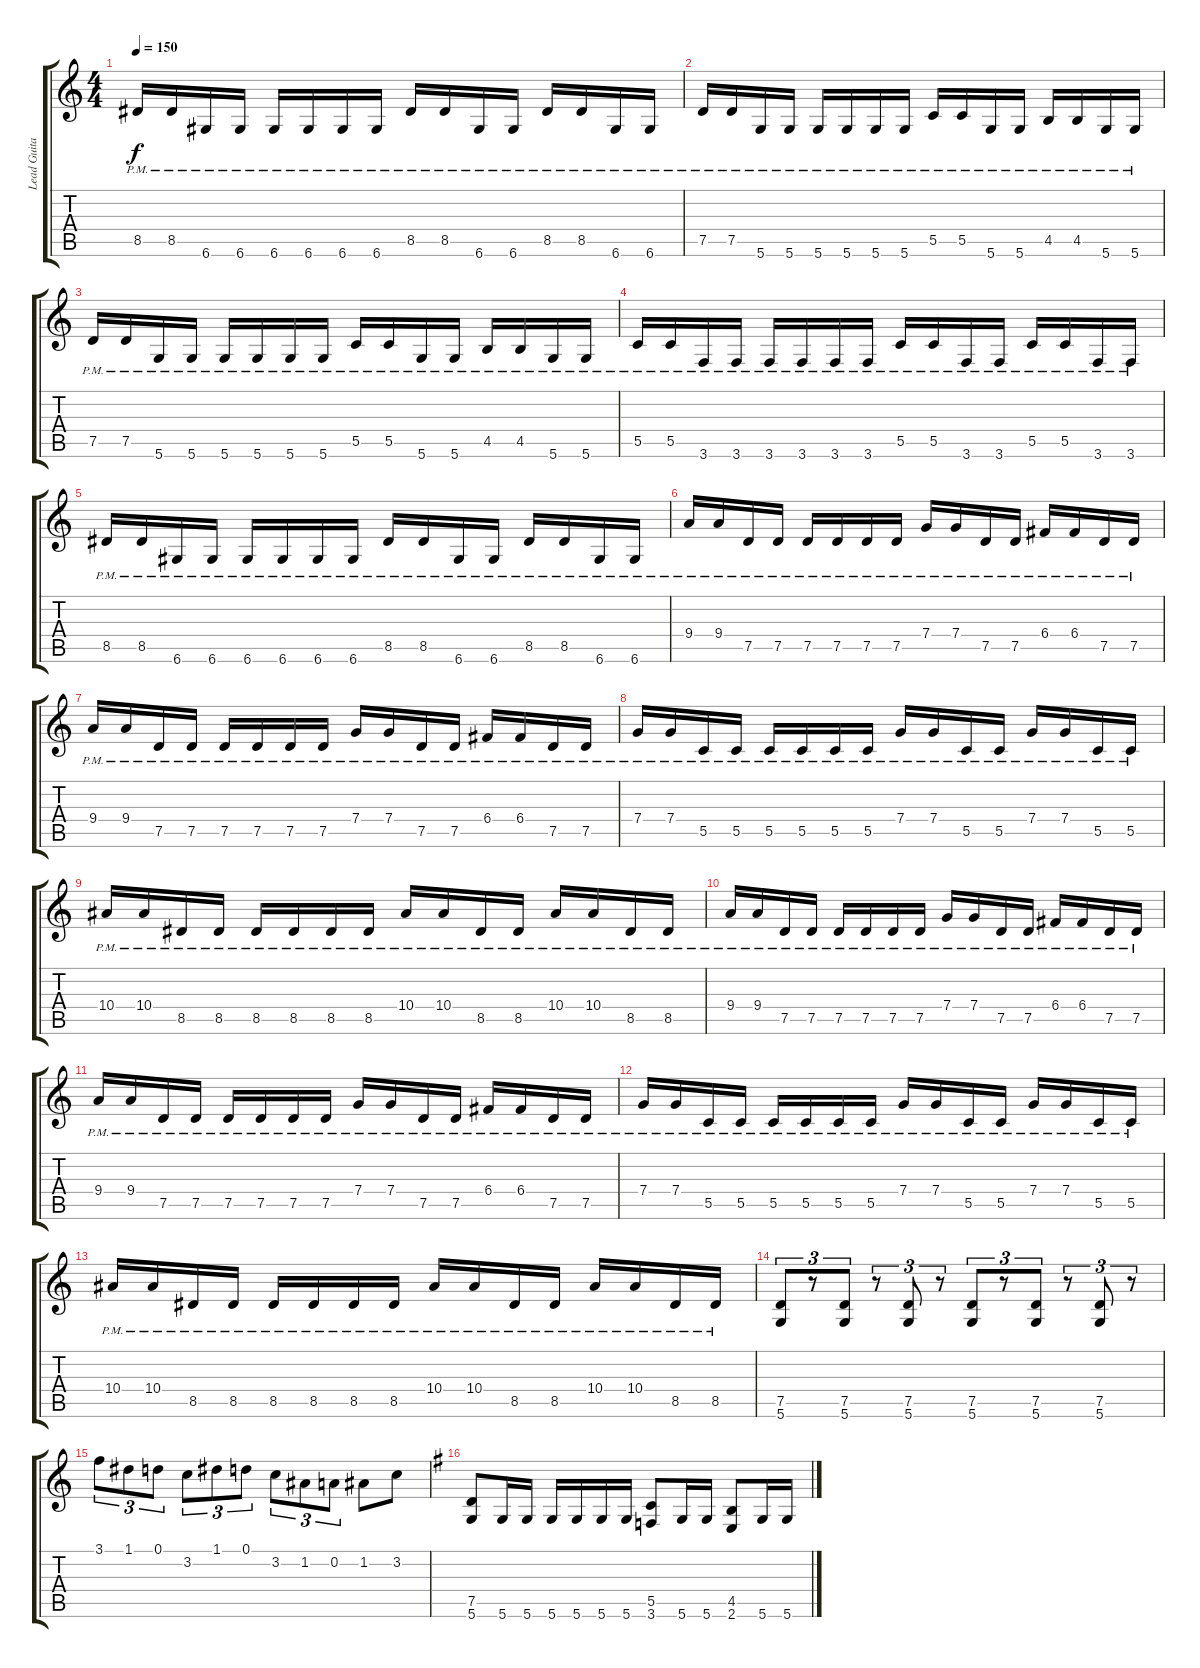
\track ("Lead Guitar" "Lead Guita") {instrument distortionguitar}
\staff {score tabs}
\tuning (D4 A3 F3 C3 G2 D2) {hide}
\ts (4 4)
\tempo 150
\clef g2
\ks c
8.5{pm}.16{dy f} 8.5{pm}.16 6.6{pm}.16 6.6{pm}.16 6.6{pm}.16 6.6{pm}.16 6.6{pm}.16 6.6{pm}.16 8.5{pm}.16 8.5{pm}.16 6.6{pm}.16 6.6{pm}.16 8.5{pm}.16 8.5{pm}.16 6.6{pm}.16 6.6{pm}.16 |
7.5{pm}.16 7.5{pm}.16 5.6{pm}.16 5.6{pm}.16 5.6{pm}.16 5.6{pm}.16 5.6{pm}.16 5.6{pm}.16 5.5{pm}.16 5.5{pm}.16 5.6{pm}.16 5.6{pm}.16 4.5{pm}.16 4.5{pm}.16 5.6{pm}.16 5.6{pm}.16 |
7.5{pm}.16 7.5{pm}.16 5.6{pm}.16 5.6{pm}.16 5.6{pm}.16 5.6{pm}.16 5.6{pm}.16 5.6{pm}.16 5.5{pm}.16 5.5{pm}.16 5.6{pm}.16 5.6{pm}.16 4.5{pm}.16 4.5{pm}.16 5.6{pm}.16 5.6{pm}.16 |
5.5{pm}.16 5.5{pm}.16 3.6{pm}.16 3.6{pm}.16 3.6{pm}.16 3.6{pm}.16 3.6{pm}.16 3.6{pm}.16 5.5{pm}.16 5.5{pm}.16 3.6{pm}.16 3.6{pm}.16 5.5{pm}.16 5.5{pm}.16 3.6{pm}.16 3.6{pm}.16 |
8.5{pm}.16 8.5{pm}.16 6.6{pm}.16 6.6{pm}.16 6.6{pm}.16 6.6{pm}.16 6.6{pm}.16 6.6{pm}.16 8.5{pm}.16 8.5{pm}.16 6.6{pm}.16 6.6{pm}.16 8.5{pm}.16 8.5{pm}.16 6.6{pm}.16 6.6{pm}.16 |
9.4{pm}.16{volume 16 balance 0} 9.4{pm}.16 7.5{pm}.16 7.5{pm}.16 7.5{pm}.16 7.5{pm}.16 7.5{pm}.16 7.5{pm}.16 7.4{pm}.16 7.4{pm}.16 7.5{pm}.16 7.5{pm}.16 6.4{pm}.16 6.4{pm}.16 7.5{pm}.16 7.5{pm}.16 |
9.4{pm}.16 9.4{pm}.16 7.5{pm}.16 7.5{pm}.16 7.5{pm}.16 7.5{pm}.16 7.5{pm}.16 7.5{pm}.16 7.4{pm}.16 7.4{pm}.16 7.5{pm}.16 7.5{pm}.16 6.4{pm}.16 6.4{pm}.16 7.5{pm}.16 7.5{pm}.16 |
7.4{pm}.16 7.4{pm}.16 5.5{pm}.16 5.5{pm}.16 5.5{pm}.16 5.5{pm}.16 5.5{pm}.16 5.5{pm}.16 7.4{pm}.16 7.4{pm}.16 5.5{pm}.16 5.5{pm}.16 7.4{pm}.16 7.4{pm}.16 5.5{pm}.16 5.5{pm}.16 |
10.4{pm}.16 10.4{pm}.16 8.5{pm}.16 8.5{pm}.16 8.5{pm}.16 8.5{pm}.16 8.5{pm}.16 8.5{pm}.16 10.4{pm}.16 10.4{pm}.16 8.5{pm}.16 8.5{pm}.16 10.4{pm}.16 10.4{pm}.16 8.5{pm}.16 8.5{pm}.16 |
9.4{pm}.16{balance 0} 9.4{pm}.16 7.5{pm}.16 7.5{pm}.16 7.5{pm}.16 7.5{pm}.16 7.5{pm}.16 7.5{pm}.16 7.4{pm}.16 7.4{pm}.16 7.5{pm}.16 7.5{pm}.16 6.4{pm}.16 6.4{pm}.16 7.5{pm}.16 7.5{pm}.16 |
9.4{pm}.16 9.4{pm}.16 7.5{pm}.16 7.5{pm}.16 7.5{pm}.16 7.5{pm}.16 7.5{pm}.16 7.5{pm}.16 7.4{pm}.16 7.4{pm}.16 7.5{pm}.16 7.5{pm}.16 6.4{pm}.16 6.4{pm}.16 7.5{pm}.16 7.5{pm}.16 |
7.4{pm}.16 7.4{pm}.16 5.5{pm}.16 5.5{pm}.16 5.5{pm}.16 5.5{pm}.16 5.5{pm}.16 5.5{pm}.16 7.4{pm}.16 7.4{pm}.16 5.5{pm}.16 5.5{pm}.16 7.4{pm}.16 7.4{pm}.16 5.5{pm}.16 5.5{pm}.16 |
10.4{pm}.16 10.4{pm}.16 8.5{pm}.16 8.5{pm}.16 8.5{pm}.16 8.5{pm}.16 8.5{pm}.16 8.5{pm}.16 10.4{pm}.16 10.4{pm}.16 8.5{pm}.16 8.5{pm}.16 10.4{pm}.16 10.4{pm}.16 8.5{pm}.16 8.5{pm}.16 |
(7.5 5.6).8{tu (3 2)} r.8{tu (3 2)} (7.5 5.6).8{tu (3 2)} r.8{tu (3 2)} (7.5 5.6).8{tu (3 2)} r.8{tu (3 2)} (7.5 5.6).8{tu (3 2)} r.8{tu (3 2)} (7.5 5.6).8{tu (3 2)} r.8{tu (3 2)} (7.5 5.6).8{tu (3 2)} r.8{tu (3 2)} |
3.1.8{tu (3 2)} 1.1.8{tu (3 2)} 0.1.8{tu (3 2)} 3.2.8{tu (3 2)} 1.1.8{tu (3 2)} 0.1.8{tu (3 2)} 3.2.8{tu (3 2)} 1.2.8{tu (3 2)} 0.2.8{tu (3 2)} 1.2.8 3.2.8 |
\ks g
(7.5 5.6).8 5.6.16 5.6.16 5.6.16 5.6.16 5.6.16 5.6.16 (5.5 3.6).8 5.6.16 5.6.16 (4.5 2.6).8 5.6.16 5.6.16
